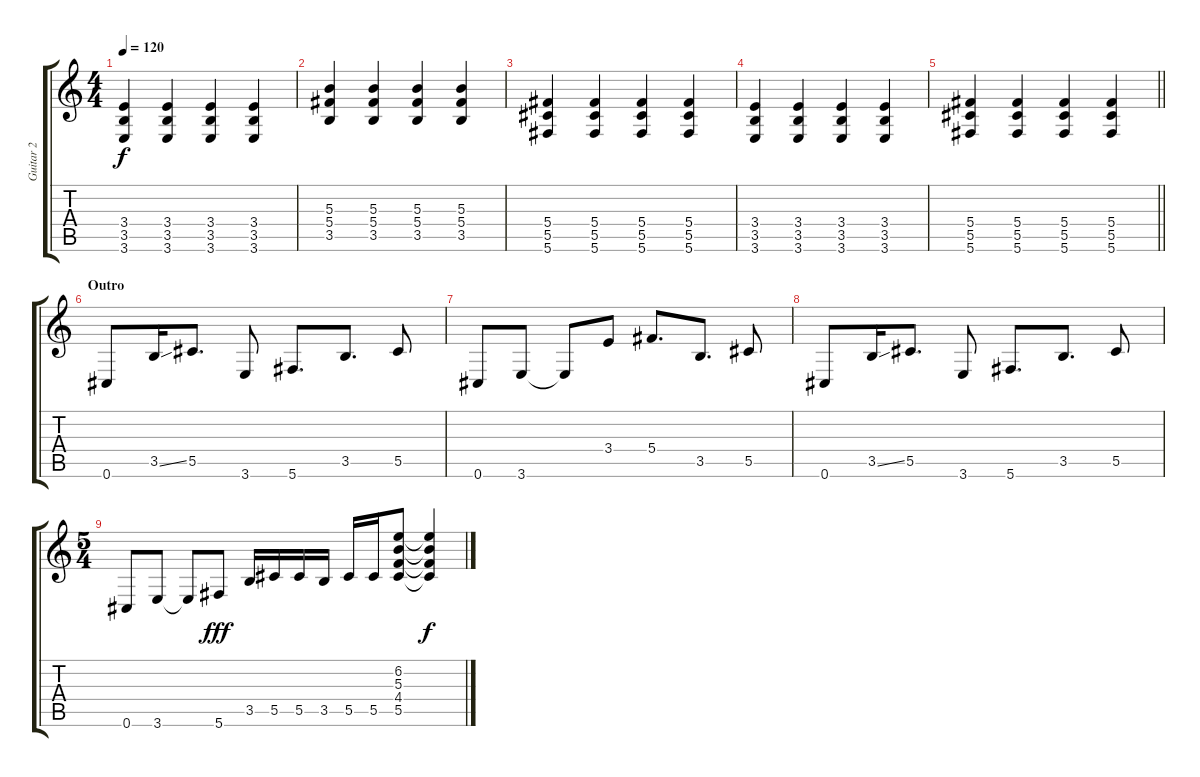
\track ("Guitar 2" "Guitar 2") {instrument distortionguitar}
\staff {score tabs}
\tuning (Eb4 Bb3 Gb3 Db3 Ab2 Db2) {hide}
\ts (4 4)
\tempo 120
\clef g2
\ks c
(3.4 3.5 3.6).4{dy f} (3.4 3.5 3.6).4 (3.4 3.5 3.6).4 (3.4 3.5 3.6).4 |
(5.3 5.4 3.5).4 (5.3 5.4 3.5).4 (5.3 5.4 3.5).4 (5.3 5.4 3.5).4 |
(5.4 5.5 5.6).4 (5.4 5.5 5.6).4 (5.4 5.5 5.6).4 (5.4 5.5 5.6).4 |
(3.4 3.5 3.6).4 (3.4 3.5 3.6).4 (3.4 3.5 3.6).4 (3.4 3.5 3.6).4 |
\barLineRight lightlight
(5.4 5.5 5.6).4 (5.4 5.5 5.6).4 (5.4 5.5 5.6).4 (5.4 5.5 5.6).4 |
\section ("" "Outro")
0.6.8 3.5{ss}.16 5.5.8{d} 3.6.8 5.6.8{d} 3.5.8{d} 5.5.8 |
0.6.8 3.6.8 3.6{t}.8 3.4.8 5.4.8{d} 3.5.8{d} 5.5.8 |
0.6.8 3.5{ss}.16 5.5.8{d} 3.6.8 5.6.8{d} 3.5.8{d} 5.5.8 |
\ts (5 4)
0.6.8 3.6.8 3.6{t}.8 5.6.8{dy fff} 3.5.16 5.5.16 5.5.16 3.5.16 5.5.16 5.5.16 (6.2 5.3 4.4 5.5).8 (6.2{t} 5.3{t} 4.4{t} 5.5{t}).4{dy f}
